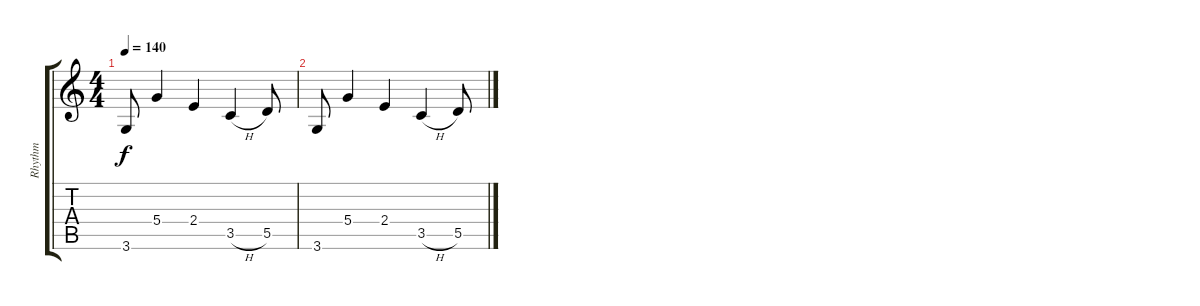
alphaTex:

\track ("Rhythm" "Rhythm") {instrument electricguitarjazz}
\staff {score tabs}
\tuning (E4 B3 G3 D3 A2 E2) {hide}
\ts (4 4)
\tempo 140
\clef g2
\ks c
3.6.8{dy f} 5.4.4 2.4.4 3.5{h}.4 5.5.8 |
3.6.8 5.4.4 2.4.4 3.5{h}.4 5.5.8
